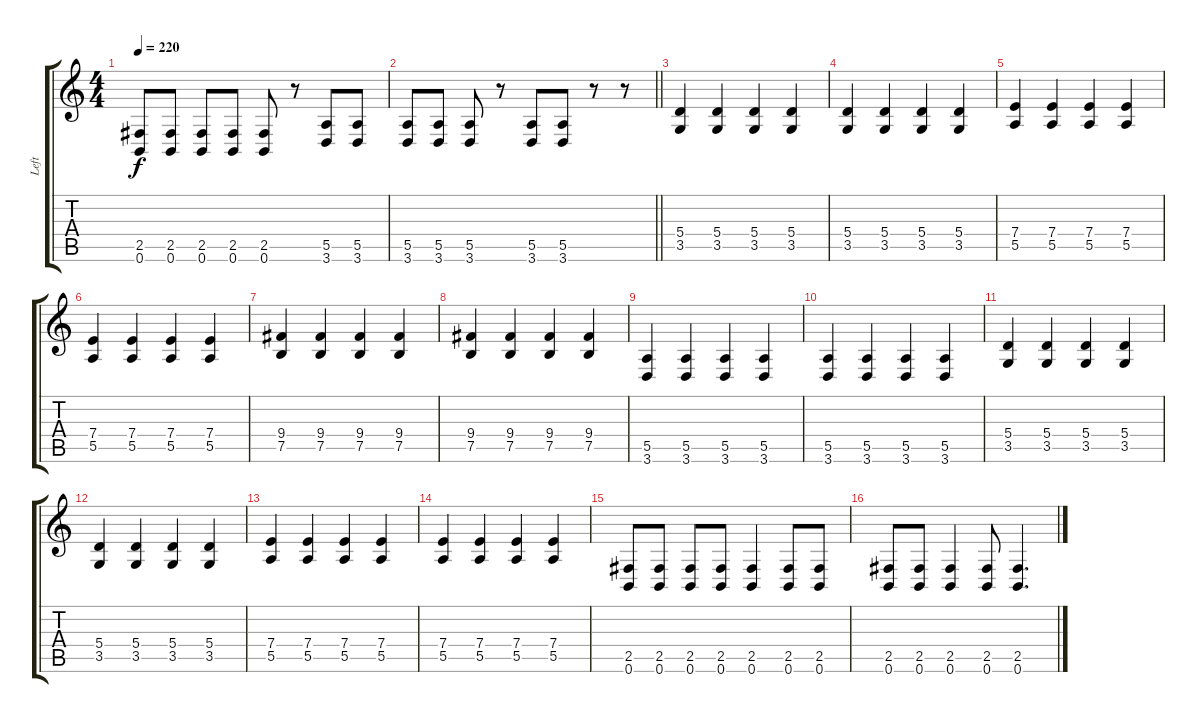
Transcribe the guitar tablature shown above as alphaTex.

\track ("Left" "Left") {instrument distortionguitar}
\staff {score tabs}
\tuning (B3 Gb3 D3 A2 E2 B1) {hide}
\ts (4 4)
\tempo 220
\clef g2
\ks c
(2.5 0.6).8{dy f} (2.5 0.6).8 (2.5 0.6).8 (2.5 0.6).8 (2.5 0.6).8 r.8 (5.5 3.6).8 (5.5 3.6).8 |
\barLineRight lightlight
(5.5 3.6).8 (5.5 3.6).8 (5.5 3.6).8 r.8 (5.5 3.6).8 (5.5 3.6).8 r.8 r.8 |
(5.4 3.5).4 (5.4 3.5).4 (5.4 3.5).4 (5.4 3.5).4 |
(5.4 3.5).4 (5.4 3.5).4 (5.4 3.5).4 (5.4 3.5).4 |
(7.4 5.5).4 (7.4 5.5).4 (7.4 5.5).4 (7.4 5.5).4 |
(7.4 5.5).4 (7.4 5.5).4 (7.4 5.5).4 (7.4 5.5).4 |
(9.4 7.5).4 (9.4 7.5).4 (9.4 7.5).4 (9.4 7.5).4 |
(9.4 7.5).4 (9.4 7.5).4 (9.4 7.5).4 (9.4 7.5).4 |
(5.5 3.6).4 (5.5 3.6).4 (5.5 3.6).4 (5.5 3.6).4 |
(5.5 3.6).4 (5.5 3.6).4 (5.5 3.6).4 (5.5 3.6).4 |
(5.4 3.5).4 (5.4 3.5).4 (5.4 3.5).4 (5.4 3.5).4 |
(5.4 3.5).4 (5.4 3.5).4 (5.4 3.5).4 (5.4 3.5).4 |
(7.4 5.5).4 (7.4 5.5).4 (7.4 5.5).4 (7.4 5.5).4 |
(7.4 5.5).4 (7.4 5.5).4 (7.4 5.5).4 (7.4 5.5).4 |
(2.5 0.6).8 (2.5 0.6).8 (2.5 0.6).8 (2.5 0.6).8 (2.5 0.6).4 (2.5 0.6).8 (2.5 0.6).8 |
(2.5 0.6).8 (2.5 0.6).8 (2.5 0.6).4 (2.5 0.6).8 (2.5 0.6).4{d}
